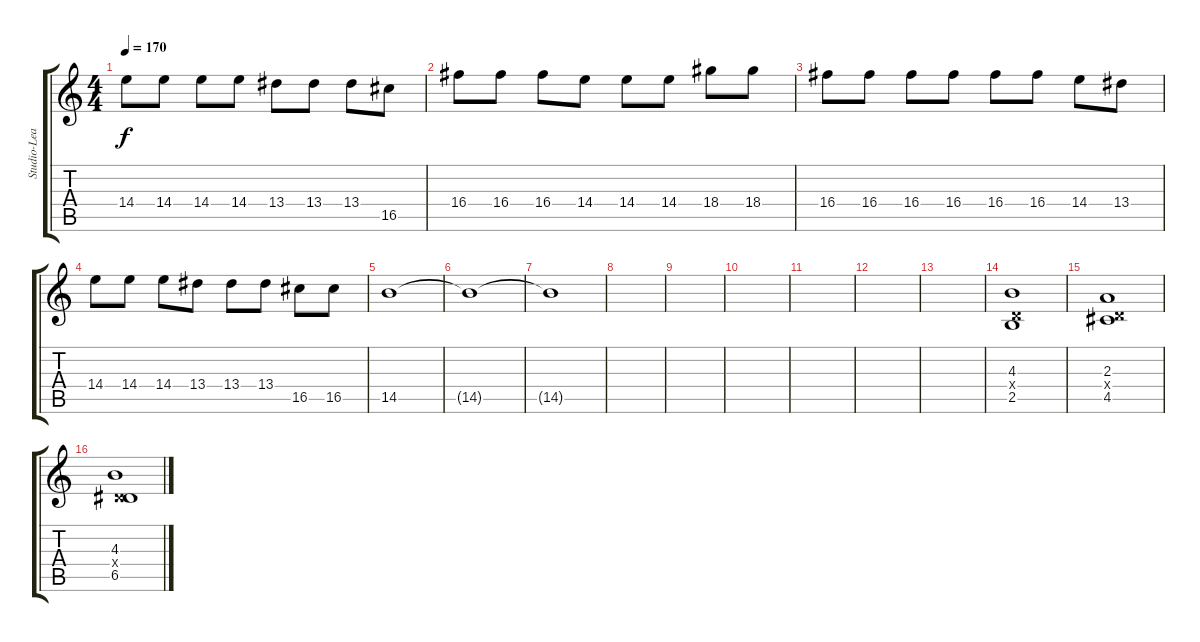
\track ("Studio-Lead Guitar" "Studio-Lea") {instrument distortionguitar}
\staff {score tabs}
\tuning (E4 B3 G3 D3 A2 E2) {hide}
\ts (4 4)
\tempo 170
\clef g2
\ks c
14.4.8{dy f} 14.4.8 14.4.8 14.4.8 13.4.8 13.4.8 13.4.8 16.5.8 |
16.4.8 16.4.8 16.4.8 14.4.8 14.4.8 14.4.8 18.4.8 18.4.8 |
16.4.8 16.4.8 16.4.8 16.4.8 16.4.8 16.4.8 14.4.8 13.4.8 |
14.4.8 14.4.8 14.4.8 13.4.8 13.4.8 13.4.8 16.5.8 16.5.8 |
14.5.1{volume 9} |
14.5{t}.1 |
14.5{t}.1{volume 0} |
|
|
|
|
|
|
(4.3 0.4{x} 2.5).1{volume 13} |
(2.3 0.4{x} 4.5).1 |
(4.3 0.4{x} 6.5).1
